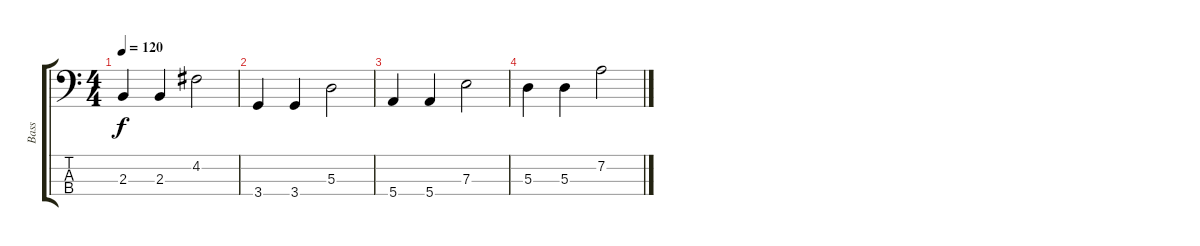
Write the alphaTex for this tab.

\track ("Bass" "Bass") {instrument electricbassfinger}
\staff {score tabs}
\tuning (G2 D2 A1 E1) {hide}
\ts (4 4)
\tempo 120
\clef f4
\ks c
2.3.4{dy f} 2.3.4 4.2.2 |
3.4.4 3.4.4 5.3.2 |
5.4.4 5.4.4 7.3.2 |
5.3.4 5.3.4 7.2.2
